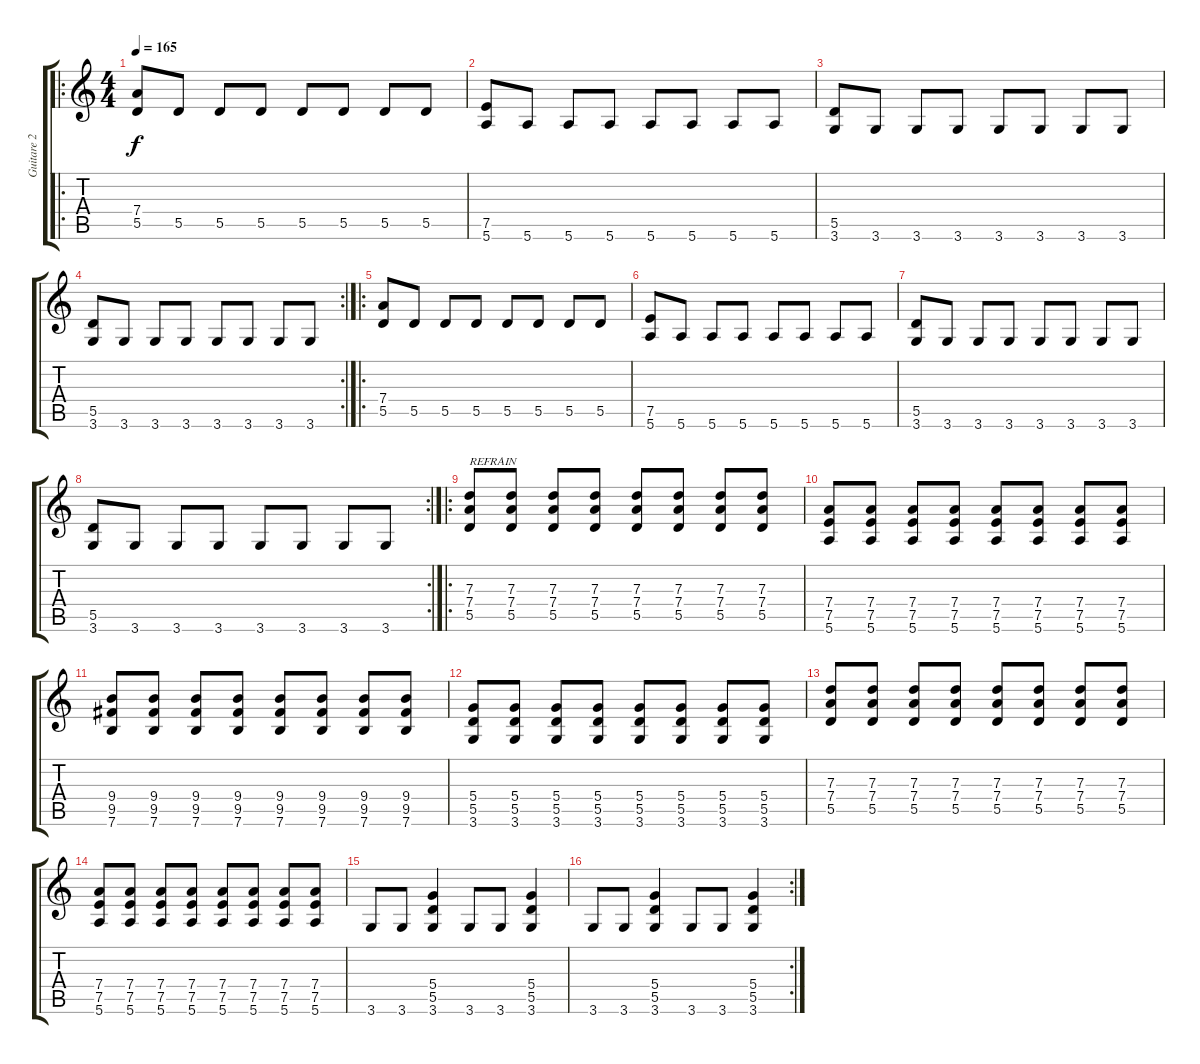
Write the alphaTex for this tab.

\track ("Guitare 2" "Guitare 2") {instrument distortionguitar}
\staff {score tabs}
\tuning (E4 B3 G3 D3 A2 E2) {hide}
\ro
\ts (4 4)
\tempo 165
\clef g2
\ks c
(7.4 5.5).8{dy f} 5.5.8 5.5.8 5.5.8 5.5.8 5.5.8 5.5.8 5.5.8 |
(7.5 5.6).8 5.6.8 5.6.8 5.6.8 5.6.8 5.6.8 5.6.8 5.6.8 |
(5.5 3.6).8 3.6.8 3.6.8 3.6.8 3.6.8 3.6.8 3.6.8 3.6.8 |
\rc 2
(5.5 3.6).8 3.6.8 3.6.8 3.6.8 3.6.8 3.6.8 3.6.8 3.6.8 |
\ro
(7.4 5.5).8 5.5.8 5.5.8 5.5.8 5.5.8 5.5.8 5.5.8 5.5.8 |
(7.5 5.6).8 5.6.8 5.6.8 5.6.8 5.6.8 5.6.8 5.6.8 5.6.8 |
(5.5 3.6).8 3.6.8 3.6.8 3.6.8 3.6.8 3.6.8 3.6.8 3.6.8 |
\rc 2
(5.5 3.6).8 3.6.8 3.6.8 3.6.8 3.6.8 3.6.8 3.6.8 3.6.8 |
\ro
(7.3 7.4 5.5).8{txt "REFRAIN"} (7.3 7.4 5.5).8 (7.3 7.4 5.5).8 (7.3 7.4 5.5).8 (7.3 7.4 5.5).8 (7.3 7.4 5.5).8 (7.3 7.4 5.5).8 (7.3 7.4 5.5).8 |
(7.4 7.5 5.6).8 (7.4 7.5 5.6).8 (7.4 7.5 5.6).8 (7.4 7.5 5.6).8 (7.4 7.5 5.6).8 (7.4 7.5 5.6).8 (7.4 7.5 5.6).8 (7.4 7.5 5.6).8 |
(9.4 9.5 7.6).8 (9.4 9.5 7.6).8 (9.4 9.5 7.6).8 (9.4 9.5 7.6).8 (9.4 9.5 7.6).8 (9.4 9.5 7.6).8 (9.4 9.5 7.6).8 (9.4 9.5 7.6).8 |
(5.4 5.5 3.6).8 (5.4 5.5 3.6).8 (5.4 5.5 3.6).8 (5.4 5.5 3.6).8 (5.4 5.5 3.6).8 (5.4 5.5 3.6).8 (5.4 5.5 3.6).8 (5.4 5.5 3.6).8 |
(7.3 7.4 5.5).8 (7.3 7.4 5.5).8 (7.3 7.4 5.5).8 (7.3 7.4 5.5).8 (7.3 7.4 5.5).8 (7.3 7.4 5.5).8 (7.3 7.4 5.5).8 (7.3 7.4 5.5).8 |
(7.4 7.5 5.6).8 (7.4 7.5 5.6).8 (7.4 7.5 5.6).8 (7.4 7.5 5.6).8 (7.4 7.5 5.6).8 (7.4 7.5 5.6).8 (7.4 7.5 5.6).8 (7.4 7.5 5.6).8 |
3.6.8 3.6.8 (5.4 5.5 3.6).4 3.6.8 3.6.8 (5.4 5.5 3.6).4 |
\rc 2
3.6.8 3.6.8 (5.4 5.5 3.6).4 3.6.8 3.6.8 (5.4 5.5 3.6).4
